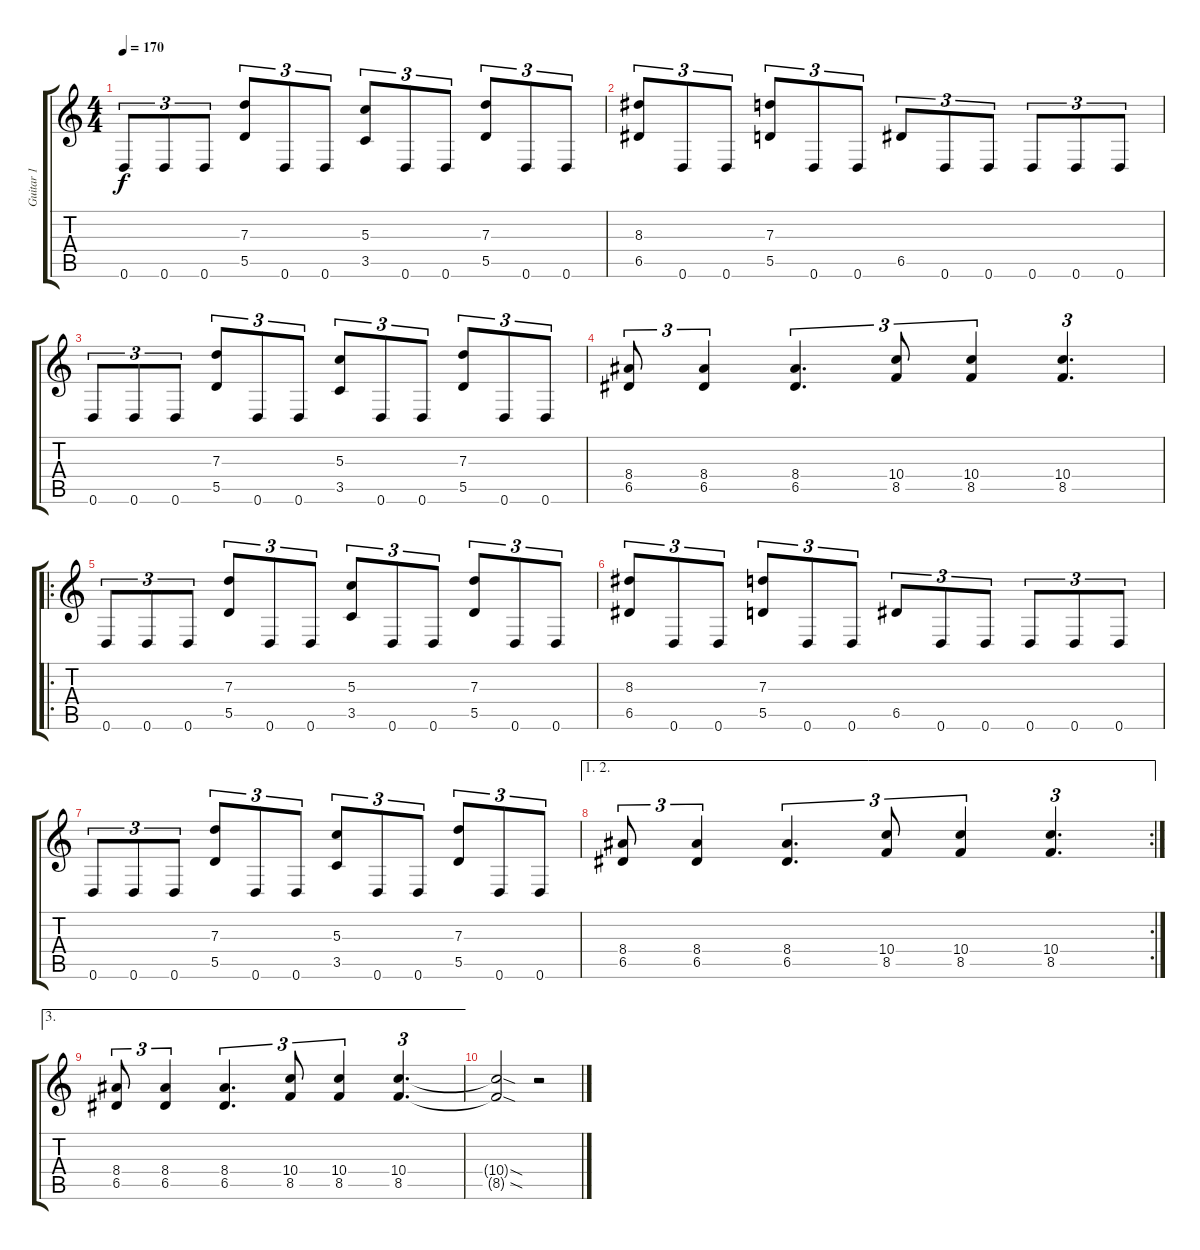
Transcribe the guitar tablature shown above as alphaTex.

\track ("Guitar 1" "Guitar 1") {instrument distortionguitar}
\staff {score tabs}
\tuning (E4 B3 G3 D3 A2 D2) {hide}
\ts (4 4)
\tempo 170
\clef g2
\ks c
0.6.8{tu (3 2) dy f} 0.6.8{tu (3 2)} 0.6.8{tu (3 2)} (7.3 5.5).8{tu (3 2)} 0.6.8{tu (3 2)} 0.6.8{tu (3 2)} (5.3 3.5).8{tu (3 2)} 0.6.8{tu (3 2)} 0.6.8{tu (3 2)} (7.3 5.5).8{tu (3 2)} 0.6.8{tu (3 2)} 0.6.8{tu (3 2)} |
(8.3 6.5).8{tu (3 2)} 0.6.8{tu (3 2)} 0.6.8{tu (3 2)} (7.3 5.5).8{tu (3 2)} 0.6.8{tu (3 2)} 0.6.8{tu (3 2)} 6.5.8{tu (3 2)} 0.6.8{tu (3 2)} 0.6.8{tu (3 2)} 0.6.8{tu (3 2)} 0.6.8{tu (3 2)} 0.6.8{tu (3 2)} |
0.6.8{tu (3 2)} 0.6.8{tu (3 2)} 0.6.8{tu (3 2)} (7.3 5.5).8{tu (3 2)} 0.6.8{tu (3 2)} 0.6.8{tu (3 2)} (5.3 3.5).8{tu (3 2)} 0.6.8{tu (3 2)} 0.6.8{tu (3 2)} (7.3 5.5).8{tu (3 2)} 0.6.8{tu (3 2)} 0.6.8{tu (3 2)} |
(8.4 6.5).8{tu (3 2)} (8.4 6.5).4{tu (3 2)} (8.4 6.5).4{d tu (3 2)} (10.4 8.5).8{tu (3 2)} (10.4 8.5).4{tu (3 2)} (10.4 8.5).4{d tu (3 2)} |
\ro
0.6.8{tu (3 2)} 0.6.8{tu (3 2)} 0.6.8{tu (3 2)} (7.3 5.5).8{tu (3 2)} 0.6.8{tu (3 2)} 0.6.8{tu (3 2)} (5.3 3.5).8{tu (3 2)} 0.6.8{tu (3 2)} 0.6.8{tu (3 2)} (7.3 5.5).8{tu (3 2)} 0.6.8{tu (3 2)} 0.6.8{tu (3 2)} |
(8.3 6.5).8{tu (3 2)} 0.6.8{tu (3 2)} 0.6.8{tu (3 2)} (7.3 5.5).8{tu (3 2)} 0.6.8{tu (3 2)} 0.6.8{tu (3 2)} 6.5.8{tu (3 2)} 0.6.8{tu (3 2)} 0.6.8{tu (3 2)} 0.6.8{tu (3 2)} 0.6.8{tu (3 2)} 0.6.8{tu (3 2)} |
0.6.8{tu (3 2)} 0.6.8{tu (3 2)} 0.6.8{tu (3 2)} (7.3 5.5).8{tu (3 2)} 0.6.8{tu (3 2)} 0.6.8{tu (3 2)} (5.3 3.5).8{tu (3 2)} 0.6.8{tu (3 2)} 0.6.8{tu (3 2)} (7.3 5.5).8{tu (3 2)} 0.6.8{tu (3 2)} 0.6.8{tu (3 2)} |
\ae (1 2)
\rc 2
(8.4 6.5).8{tu (3 2)} (8.4 6.5).4{tu (3 2)} (8.4 6.5).4{d tu (3 2)} (10.4 8.5).8{tu (3 2)} (10.4 8.5).4{tu (3 2)} (10.4 8.5).4{d tu (3 2)} |
\ae 3
(8.4 6.5).8{tu (3 2)} (8.4 6.5).4{tu (3 2)} (8.4 6.5).4{d tu (3 2)} (10.4 8.5).8{tu (3 2)} (10.4 8.5).4{tu (3 2)} (10.4 8.5).4{d tu (3 2)} |
(10.4{sod t} 8.5{sod t}).2 r.2
